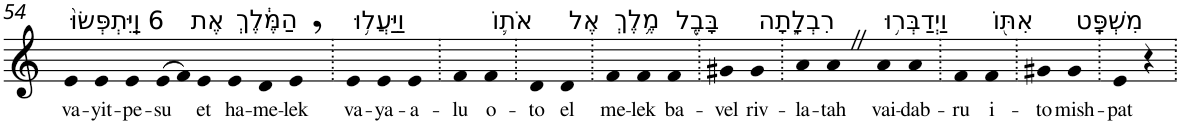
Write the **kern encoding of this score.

**kern	**text
*part1	*part1
*staff1	*staff1
*I"Piano	*
*I'Pno	*
!!LO:PB:g=z
*clefG2	*
*k[]	*
=54	=54
!LO:TX:a:t=6 וַֽיִּתְפְּשׂוּ֙	!
!	!LO:LY:b
4e	va-
!	!LO:LY:b
4e	-yit-
!	!LO:LY:b
4e	-pe-
!	!LO:LY:b
(>8e	-su
8f)	.
!LO:TX:a:t=אֶת	!
!	!LO:LY:b
4e	et
!LO:TX:a:t=הַמֶּ֔לֶךְ	!
!	!LO:LY:b
4e	ha-
!	!LO:LY:b
4d	-me-
!	!LO:LY:b
4e,	-lek
=55.	=55.
!LO:TX:a:t=וַיַּעֲל֥וּ	!
!	!LO:LY:b
4e	va-
!	!LO:LY:b
4e	-ya-
!	!LO:LY:b
4e	-a-
=56.	=56.
!	!LO:LY:b
4f	-lu
!LO:TX:a:t=אֹת֛וֹ	!
!	!LO:LY:b
4f	o-
=57.	=57.
!	!LO:LY:b
4d	-to
!LO:TX:a:t=אֶל	!
!	!LO:LY:b
4d	el
=58.	=58.
!LO:TX:a:t=מֶ֥לֶךְ	!
!	!LO:LY:b
4f	me-
!	!LO:LY:b
4f	-lek
!LO:TX:a:t=בָּבֶ֖ל	!
!	!LO:LY:b
4f	ba-
=59.	=59.
!	!LO:LY:b
4g#X	-vel
!LO:TX:a:t=רִבְלָ֑תָה	!
!	!LO:LY:b
4g#	riv-
=60.	=60.
!	!LO:LY:b
4a	-la-
!	!LO:LY:b
4aZ	-tah
!LO:TX:a:t=וַיְדַבְּר֥וּ	!
!	!LO:LY:b
4a	vai-
!	!LO:LY:b
4a	-dab-
=61.	=61.
!	!LO:LY:b
4f	-ru
!LO:TX:a:t=אִתּ֖וֹ	!
!	!LO:LY:b
4f	i-
=62.	=62.
!	!LO:LY:b
4g#X	-to
!LO:TX:a:t=מִשְׁפָּֽט	!
!	!LO:LY:b
4g#	mish-
=63.	=63.
!	!LO:LY:b
4e	-pat
4r	.
=.	=.
*-	*-
